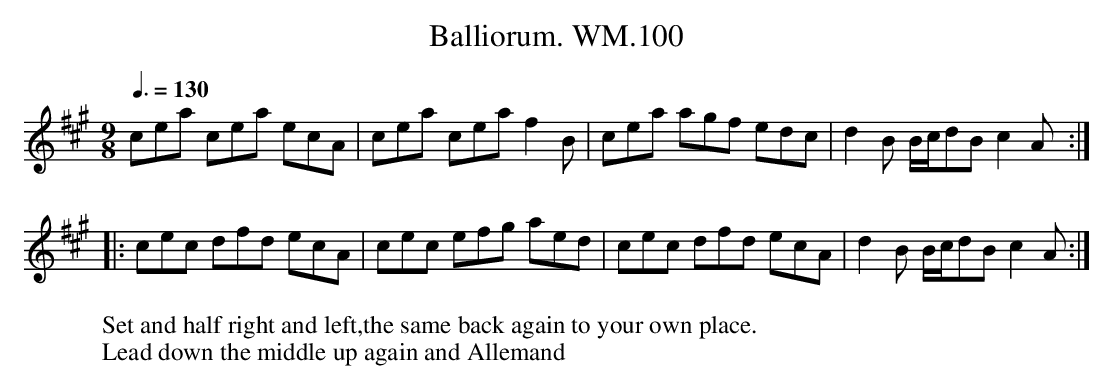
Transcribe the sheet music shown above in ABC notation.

X:1
T:Balliorum. WM.100
M:9/8
L:1/8
Q:3/8=130
W:Set and half right and left,the same back again to your own place.
W:Lead down the middle up again and Allemand
K:A
cea cea ecA|cea cea f2B|cea agf edc|d2B B/c/dB c2A:|
|:cec dfd ecA|cec efg aed|cec dfd ecA|d2B B/c/dB c2A:|
